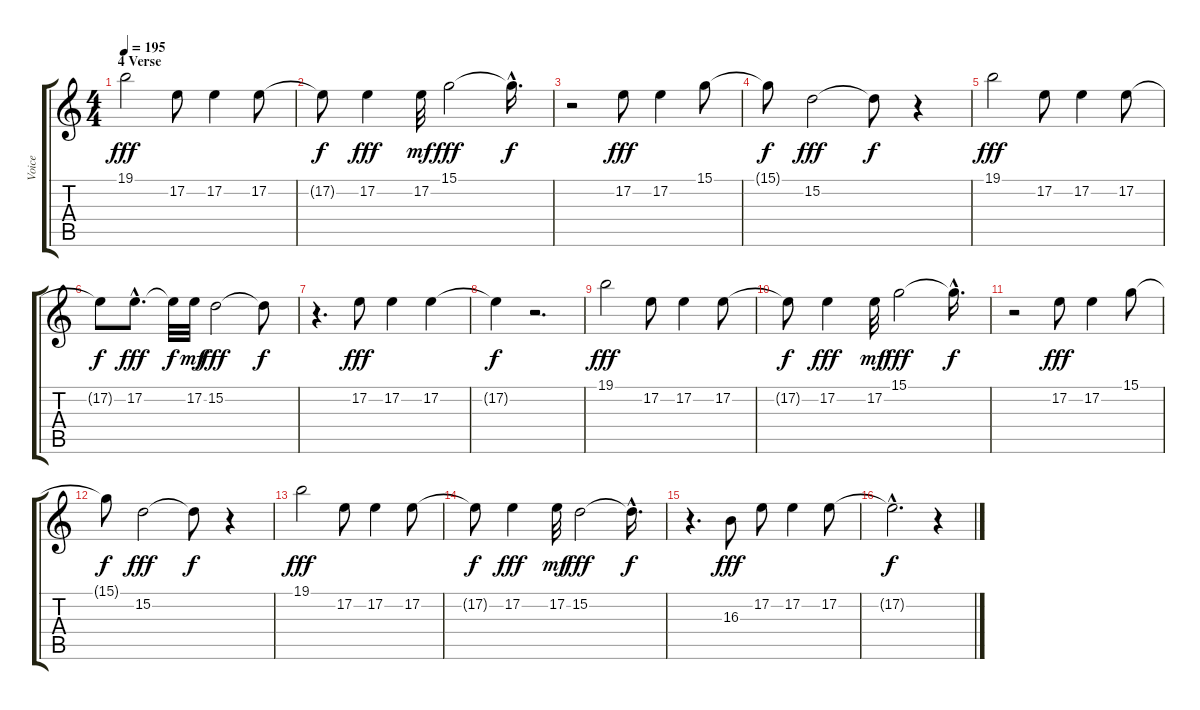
\track ("Voice" "Voice") {instrument lead2sawtooth}
\staff {score tabs}
\tuning (E4 B3 G3 D3 A2 E2) {hide}
\ts (4 4)
\section ("" "4 Verse")
\tempo 195
\clef g2
\ks c
19.1.2{dy fff} 17.2.8 17.2.4 17.2.8 |
17.2{t}.8{dy f} 17.2.4{dy fff} 17.2.32{dy mf} 15.1.2{dy fff} 15.1{hac t}.16{d dy f} |
r.2 17.2.8{dy fff} 17.2.4 15.1.8 |
15.1{t}.8{dy f} 15.2.2{dy fff} 15.2{t}.8{dy f} r.4 |
19.1.2{dy fff} 17.2.8 17.2.4 17.2.8 |
17.2{t}.8{dy f} 17.2{hac}.8{d dy fff} 17.2{t}.32{dy f} 17.2.32{dy mf} 15.2.2{dy fff} 15.2{t}.8{dy f} |
r.4{d} 17.2.8{dy fff} 17.2.4 17.2.4 |
17.2{t}.4{dy f} r.2{d} |
19.1.2{dy fff} 17.2.8 17.2.4 17.2.8 |
17.2{t}.8{dy f} 17.2.4{dy fff} 17.2.32{dy mf} 15.1.2{dy fff} 15.1{hac t}.16{d dy f} |
r.2 17.2.8{dy fff} 17.2.4 15.1.8 |
15.1{t}.8{dy f} 15.2.2{dy fff} 15.2{t}.8{dy f} r.4 |
19.1.2{dy fff} 17.2.8 17.2.4 17.2.8 |
17.2{t}.8{dy f} 17.2.4{dy fff} 17.2.32{dy mf} 15.2.2{dy fff} 15.2{hac t}.16{d dy f} |
r.4{d} 16.3.8{dy fff} 17.2.8 17.2.4 17.2.8 |
17.2{hac t}.2{d dy f} r.4
